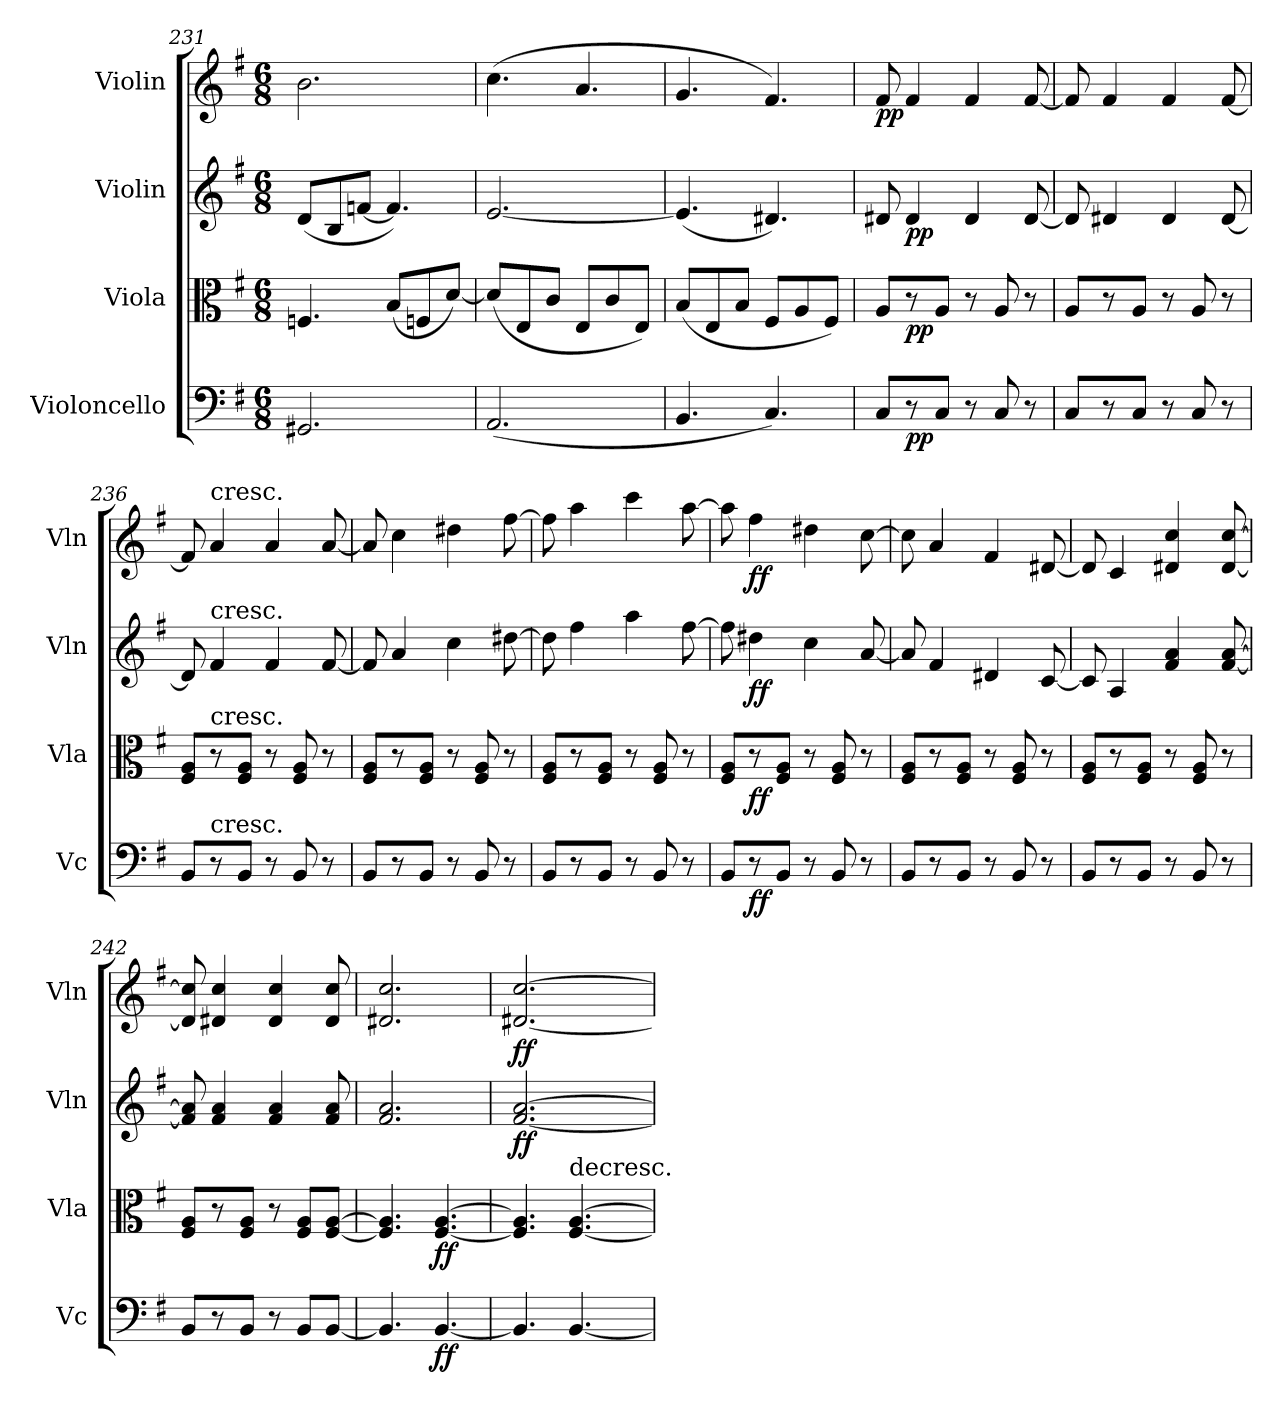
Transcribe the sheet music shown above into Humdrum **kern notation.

**kern	**dynam	**kern	**dynam	**kern	**dynam	**kern	**dynam
*part4	*part4	*part3	*part3	*part2	*part2	*part1	*part1
*staff4	*staff4	*staff3	*staff3	*staff2	*staff2	*staff1	*staff1
*I"Violoncello	*	*I"Viola	*	*I"Violin	*	*I"Violin	*
*I'Vc	*	*I'Vla	*	*I'Vln	*	*I'Vln	*
*clefF4	*	*clefC3	*	*clefG2	*	*clefG2	*
*k[f#]	*	*k[f#]	*	*k[f#]	*	*k[f#]	*
*e:	*	*e:	*	*e:	*	*e:	*
*M6/8	*	*M6/8	*	*M6/8	*	*M6/8	*
=231	=231	=231	=231	=231	=231	=231	=231
2.GG#X/	.	4.Fn/	.	(8d/L	.	2.b\	.
.	.	.	.	8B/	.	.	.
.	.	.	.	[8fn/J	.	.	.
.	.	(8B/L	.	4.f/])	.	.	.
.	.	8Fn/	.	.	.	.	.
.	.	[8d/J)	.	.	.	.	.
=232	=232	=232	=232	=232	=232	=232	=232
(2.AA/	.	(8d/L]	.	[2.e/	.	(4.cc\	.
.	.	8E/	.	.	.	.	.
.	.	8c/J	.	.	.	.	.
.	.	8E/L	.	.	.	4.a/	.
.	.	8c/	.	.	.	.	.
.	.	8E/J)	.	.	.	.	.
=233	=233	=233	=233	=233	=233	=233	=233
4.BB/	.	(8B/L	.	(4.e/]	.	4.g/	.
.	.	8E/	.	.	.	.	.
.	.	8B/J	.	.	.	.	.
4.C/)	.	8F#/L	.	4.d#X/)	.	4.f#/)	.
.	.	8A/	.	.	.	.	.
.	.	8F#/J)	.	.	.	.	.
=234	=234	=234	=234	=234	=234	=234	=234
8C/L	.	8A/L	.	8d#X/	.	8f#/	pp
8r	pp	8r	pp	4d#/	pp	4f#/	.
8C/J	.	8A/J	.	.	.	.	.
8r	.	8r	.	4d#/	.	4f#/	.
8C/	.	8A/	.	.	.	.	.
8r	.	8r	.	[8d#/	.	[8f#/	.
=235	=235	=235	=235	=235	=235	=235	=235
8C/L	.	8A/L	.	8d#/]	.	8f#/]	.
8r	.	8r	.	4d#X/	.	4f#/	.
8C/J	.	8A/J	.	.	.	.	.
8r	.	8r	.	4d#/	.	4f#/	.
8C/	.	8A/	.	.	.	.	.
8r	.	8r	.	[8d#/	.	[8f#/	.
=236	=236	=236	=236	=236	=236	=236	=236
8BB/L	.	8F#/ 8A/L	.	8d#/]	.	8f#/]	.
!	!	!	!	!	!	!LO:TX:t=cresc.	!
!	!	!	!	!LO:TX:t=cresc.	!	!	!
!	!	!LO:TX:t=cresc.	!	!	!	!	!
!LO:TX:t=cresc.	!	!	!	!	!	!	!
8r	.	8r	.	4f#/	.	4a/	.
8BB/J	.	8F#/ 8A/J	.	.	.	.	.
8r	.	8r	.	4f#/	.	4a/	.
8BB/	.	8F#/ 8A/	.	.	.	.	.
8r	.	8r	.	[8f#/	.	[8a/	.
=237	=237	=237	=237	=237	=237	=237	=237
8BB/L	.	8F#/ 8A/L	.	8f#/]	.	8a/]	.
8r	.	8r	.	4a/	.	4cc\	.
8BB/J	.	8F#/ 8A/J	.	.	.	.	.
8r	.	8r	.	4cc\	.	4dd#X\	.
8BB/	.	8F#/ 8A/	.	.	.	.	.
8r	.	8r	.	[8dd#X\	.	[8ff#\	.
=238	=238	=238	=238	=238	=238	=238	=238
8BB/L	.	8F#/ 8A/L	.	8dd#\]	.	8ff#\]	.
8r	.	8r	.	4ff#\	.	4aa\	.
8BB/J	.	8F#/ 8A/J	.	.	.	.	.
8r	.	8r	.	4aa\	.	4ccc\	.
8BB/	.	8F#/ 8A/	.	.	.	.	.
8r	.	8r	.	[8ff#\	.	[8aa\	.
=239	=239	=239	=239	=239	=239	=239	=239
8BB/L	.	8F#/ 8A/L	.	8ff#\]	.	8aa\]	.
8r	ff	8r	ff	4dd#X\	ff	4ff#\	ff
8BB/J	.	8F#/ 8A/J	.	.	.	.	.
8r	.	8r	.	4cc\	.	4dd#X\	.
8BB/	.	8F#/ 8A/	.	.	.	.	.
8r	.	8r	.	[8a/	.	[8cc\	.
=240	=240	=240	=240	=240	=240	=240	=240
8BB/L	.	8F#/ 8A/L	.	8a/]	.	8cc\]	.
8r	.	8r	.	4f#/	.	4a/	.
8BB/J	.	8F#/ 8A/J	.	.	.	.	.
8r	.	8r	.	4d#X/	.	4f#/	.
8BB/	.	8F#/ 8A/	.	.	.	.	.
8r	.	8r	.	[8c/	.	[8d#X/	.
=241	=241	=241	=241	=241	=241	=241	=241
8BB/L	.	8F#/ 8A/L	.	8c/]	.	8d#/]	.
8r	.	8r	.	4A/	.	4c/	.
8BB/J	.	8F#/ 8A/J	.	.	.	.	.
8r	.	8r	.	4f#/ 4a/	.	4d#X/ 4cc/	.
8BB/	.	8F#/ 8A/	.	.	.	.	.
8r	.	8r	.	[8f#/ [8a/	.	[8d#/ [8cc/	.
=242	=242	=242	=242	=242	=242	=242	=242
8BB/L	.	8F#/ 8A/L	.	8f#]/ 8a]/	.	8d#]/ 8cc]/	.
8r	.	8r	.	4f#/ 4a/	.	4d#X/ 4cc/	.
8BB/J	.	8F#/ 8A/J	.	.	.	.	.
8r	.	8r	.	4f#/ 4a/	.	4d#/ 4cc/	.
8BB/L	.	8F#/ 8A/L	.	.	.	.	.
[8BB/J	.	[8F#/ [8A/J	.	8f#/ 8a/	.	8d#/ 8cc/	.
=243	=243	=243	=243	=243	=243	=243	=243
4.BB/]	.	4.F#]/ 4.A]/	.	2.f#/ 2.a/	.	2.d#X/ 2.cc/	.
[4.BB/	ff	[4.F#/ [4.A/	ff	.	.	.	.
=244	=244	=244	=244	=244	=244	=244	=244
4.BB/]	.	4.F#]/ 4.A]/	.	[2.f#/ [2.a/	ff	[2.d#X/ [2.cc/	ff
!	!	!LO:TX:t=decresc.	!	!	!	!	!
[4.BB/	.	[4.F#/ [4.A/	.	.	.	.	.
=	=	=	=	=	=	=	=
*-	*-	*-	*-	*-	*-	*-	*-
